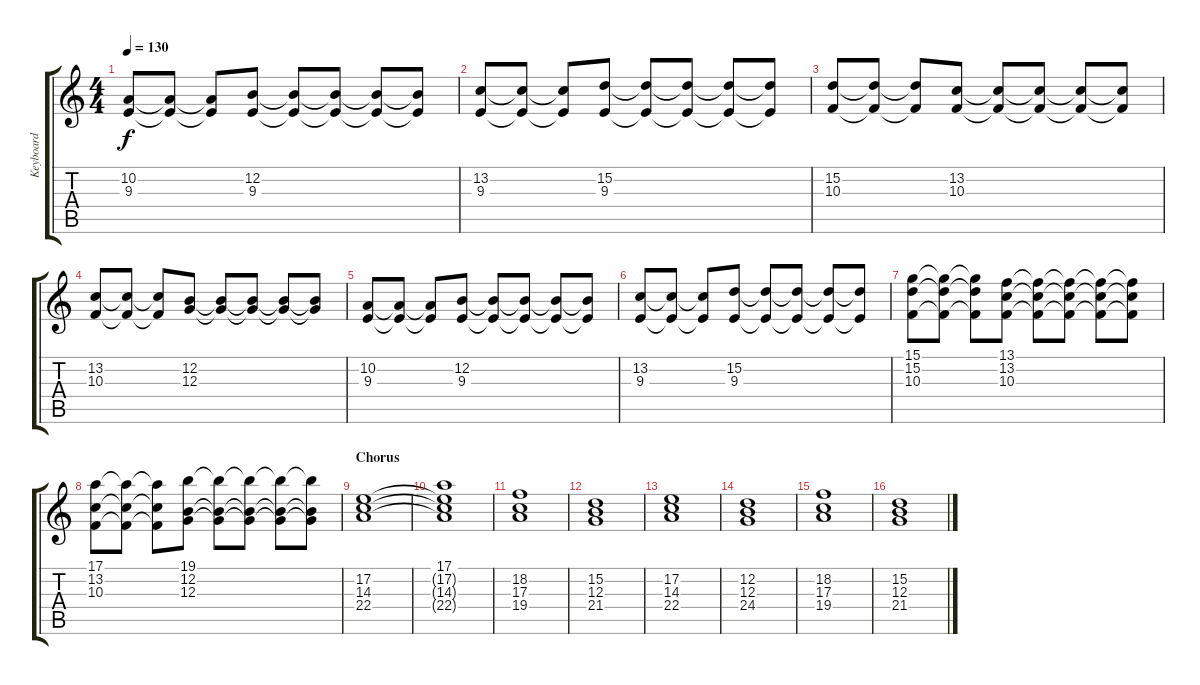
\track ("Keyboard" "Keyboard") {instrument stringensemble1}
\staff {score tabs}
\tuning (E4 B3 G3 D3 A2 E2) {hide}
\ts (4 4)
\tempo 130
\clef g2
\ks c
(10.2 9.3).8{dy f} (10.2{t} 9.3{t}).8 (10.2{t} 9.3{t}).8 (12.2 9.3).8 (12.2{t} 9.3{t}).8 (12.2{t} 9.3{t}).8 (12.2{t} 9.3{t}).8 (12.2{t} 9.3{t}).8 |
(13.2 9.3).8 (13.2{t} 9.3{t}).8 (13.2{t} 9.3{t}).8 (15.2 9.3).8 (15.2{t} 9.3{t}).8 (15.2{t} 9.3{t}).8 (15.2{t} 9.3{t}).8 (15.2{t} 9.3{t}).8 |
(15.2 10.3).8 (15.2{t} 10.3{t}).8 (15.2{t} 10.3{t}).8 (13.2 10.3).8 (13.2{t} 10.3{t}).8 (13.2{t} 10.3{t}).8 (13.2{t} 10.3{t}).8 (13.2{t} 10.3{t}).8 |
(13.2 10.3).8 (13.2{t} 10.3{t}).8 (13.2{t} 10.3{t}).8 (12.2 12.3).8 (12.2{t} 12.3{t}).8 (12.2{t} 12.3{t}).8 (12.2{t} 12.3{t}).8 (12.2{t} 12.3{t}).8 |
(10.2 9.3).8 (10.2{t} 9.3{t}).8 (10.2{t} 9.3{t}).8 (12.2 9.3).8 (12.2{t} 9.3{t}).8 (12.2{t} 9.3{t}).8 (12.2{t} 9.3{t}).8 (12.2{t} 9.3{t}).8 |
(13.2 9.3).8 (13.2{t} 9.3{t}).8 (13.2{t} 9.3{t}).8 (15.2 9.3).8 (15.2{t} 9.3{t}).8 (15.2{t} 9.3{t}).8 (15.2{t} 9.3{t}).8 (15.2{t} 9.3{t}).8 |
(15.1 15.2 10.3).8{volume 11} (15.1{t} 15.2{t} 10.3{t}).8 (15.1{t} 15.2{t} 10.3{t}).8 (13.1 13.2 10.3).8 (13.1{t} 13.2{t} 10.3{t}).8 (13.1{t} 13.2{t} 10.3{t}).8 (13.1{t} 13.2{t} 10.3{t}).8 (13.1{t} 13.2{t} 10.3{t}).8 |
(17.1 13.2 10.3).8 (17.1{t} 13.2{t} 10.3{t}).8 (17.1{t} 13.2{t} 10.3{t}).8 (19.1 12.2 12.3).8 (19.1{t} 12.2{t} 12.3{t}).8 (19.1{t} 12.2{t} 12.3{t}).8 (19.1{t} 12.2{t} 12.3{t}).8 (19.1{t} 12.2{t} 12.3{t}).8 |
\section ("" "Chorus")
(17.2 14.3 22.4).1{volume 8} |
(17.1 17.2{t} 14.3{t} 22.4{t}).1 |
(18.2 17.3 19.4).1 |
(15.2 12.3 21.4).1 |
(17.2 14.3 22.4).1 |
(12.2 12.3 24.4).1 |
(18.2 17.3 19.4).1 |
(15.2 12.3 21.4).1
